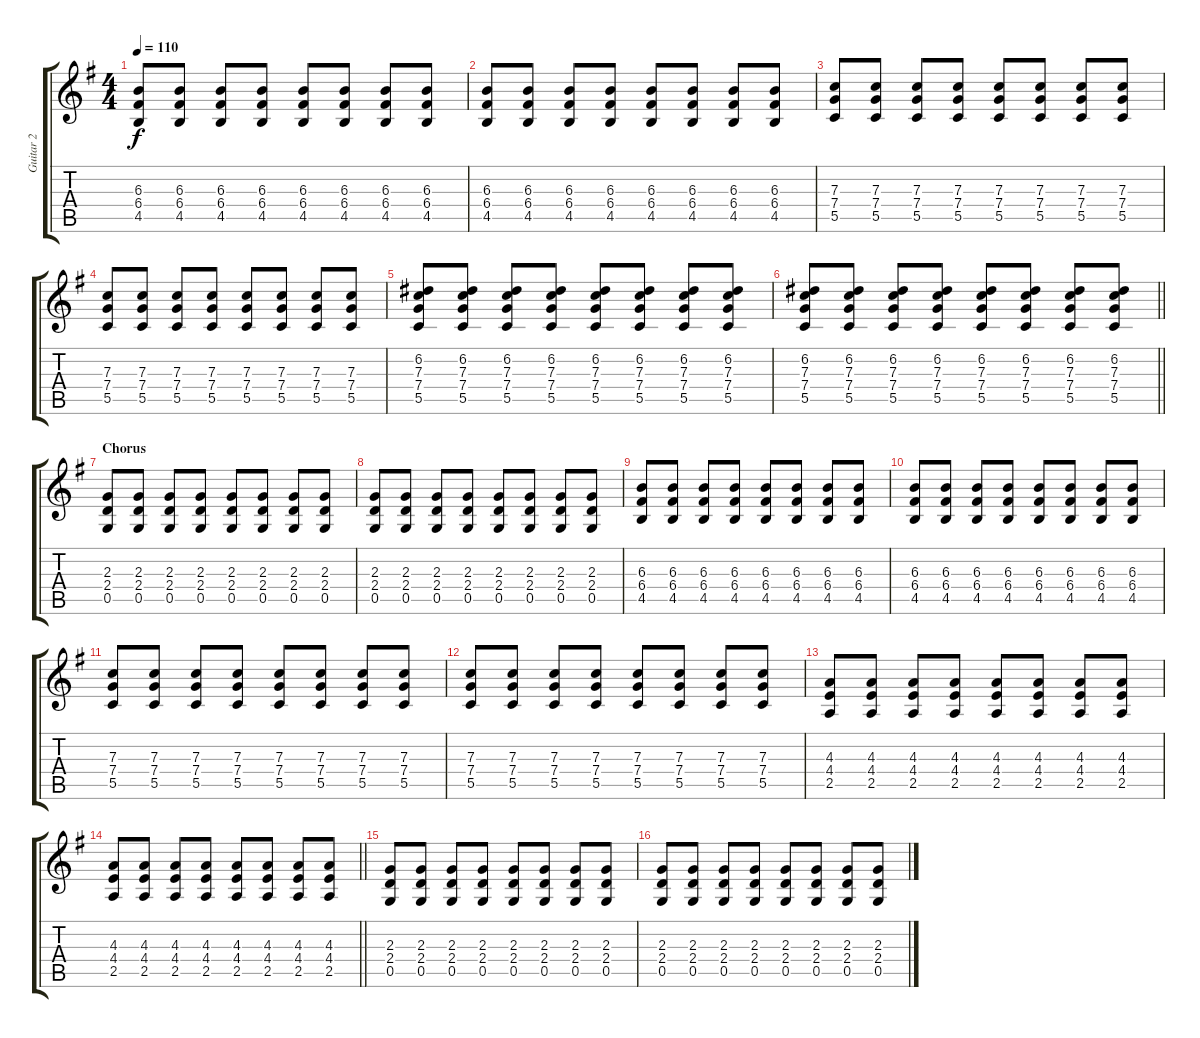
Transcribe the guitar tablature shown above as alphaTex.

\track ("Guitar 2" "Guitar 2") {instrument distortionguitar}
\staff {score tabs}
\tuning (D4 A3 F3 C3 G2 C2) {hide}
\ts (4 4)
\tempo 110
\clef g2
\ks g
(6.3 6.4 4.5).8{dy f} (6.3 6.4 4.5).8 (6.3 6.4 4.5).8 (6.3 6.4 4.5).8 (6.3 6.4 4.5).8 (6.3 6.4 4.5).8 (6.3 6.4 4.5).8 (6.3 6.4 4.5).8 |
(6.3 6.4 4.5).8 (6.3 6.4 4.5).8 (6.3 6.4 4.5).8 (6.3 6.4 4.5).8 (6.3 6.4 4.5).8 (6.3 6.4 4.5).8 (6.3 6.4 4.5).8 (6.3 6.4 4.5).8 |
(7.3 7.4 5.5).8 (7.3 7.4 5.5).8 (7.3 7.4 5.5).8 (7.3 7.4 5.5).8 (7.3 7.4 5.5).8 (7.3 7.4 5.5).8 (7.3 7.4 5.5).8 (7.3 7.4 5.5).8 |
(7.3 7.4 5.5).8 (7.3 7.4 5.5).8 (7.3 7.4 5.5).8 (7.3 7.4 5.5).8 (7.3 7.4 5.5).8 (7.3 7.4 5.5).8 (7.3 7.4 5.5).8 (7.3 7.4 5.5).8 |
(6.2 7.3 7.4 5.5).8 (6.2 7.3 7.4 5.5).8 (6.2 7.3 7.4 5.5).8 (6.2 7.3 7.4 5.5).8 (6.2 7.3 7.4 5.5).8 (6.2 7.3 7.4 5.5).8 (6.2 7.3 7.4 5.5).8 (6.2 7.3 7.4 5.5).8 |
\barLineRight lightlight
(6.2 7.3 7.4 5.5).8 (6.2 7.3 7.4 5.5).8 (6.2 7.3 7.4 5.5).8 (6.2 7.3 7.4 5.5).8 (6.2 7.3 7.4 5.5).8 (6.2 7.3 7.4 5.5).8 (6.2 7.3 7.4 5.5).8 (6.2 7.3 7.4 5.5).8 |
\section ("" "Chorus")
(2.3 2.4 0.5).8 (2.3 2.4 0.5).8 (2.3 2.4 0.5).8 (2.3 2.4 0.5).8 (2.3 2.4 0.5).8 (2.3 2.4 0.5).8 (2.3 2.4 0.5).8 (2.3 2.4 0.5).8 |
(2.3 2.4 0.5).8 (2.3 2.4 0.5).8 (2.3 2.4 0.5).8 (2.3 2.4 0.5).8 (2.3 2.4 0.5).8 (2.3 2.4 0.5).8 (2.3 2.4 0.5).8 (2.3 2.4 0.5).8 |
(6.3 6.4 4.5).8 (6.3 6.4 4.5).8 (6.3 6.4 4.5).8 (6.3 6.4 4.5).8 (6.3 6.4 4.5).8 (6.3 6.4 4.5).8 (6.3 6.4 4.5).8 (6.3 6.4 4.5).8 |
(6.3 6.4 4.5).8 (6.3 6.4 4.5).8 (6.3 6.4 4.5).8 (6.3 6.4 4.5).8 (6.3 6.4 4.5).8 (6.3 6.4 4.5).8 (6.3 6.4 4.5).8 (6.3 6.4 4.5).8 |
(7.3 7.4 5.5).8 (7.3 7.4 5.5).8 (7.3 7.4 5.5).8 (7.3 7.4 5.5).8 (7.3 7.4 5.5).8 (7.3 7.4 5.5).8 (7.3 7.4 5.5).8 (7.3 7.4 5.5).8 |
(7.3 7.4 5.5).8 (7.3 7.4 5.5).8 (7.3 7.4 5.5).8 (7.3 7.4 5.5).8 (7.3 7.4 5.5).8 (7.3 7.4 5.5).8 (7.3 7.4 5.5).8 (7.3 7.4 5.5).8 |
(4.3 4.4 2.5).8 (4.3 4.4 2.5).8 (4.3 4.4 2.5).8 (4.3 4.4 2.5).8 (4.3 4.4 2.5).8 (4.3 4.4 2.5).8 (4.3 4.4 2.5).8 (4.3 4.4 2.5).8 |
\barLineRight lightlight
(4.3 4.4 2.5).8 (4.3 4.4 2.5).8 (4.3 4.4 2.5).8 (4.3 4.4 2.5).8 (4.3 4.4 2.5).8 (4.3 4.4 2.5).8 (4.3 4.4 2.5).8 (4.3 4.4 2.5).8 |
(2.3 2.4 0.5).8 (2.3 2.4 0.5).8 (2.3 2.4 0.5).8 (2.3 2.4 0.5).8 (2.3 2.4 0.5).8 (2.3 2.4 0.5).8 (2.3 2.4 0.5).8 (2.3 2.4 0.5).8 |
(2.3 2.4 0.5).8 (2.3 2.4 0.5).8 (2.3 2.4 0.5).8 (2.3 2.4 0.5).8 (2.3 2.4 0.5).8 (2.3 2.4 0.5).8 (2.3 2.4 0.5).8 (2.3 2.4 0.5).8
